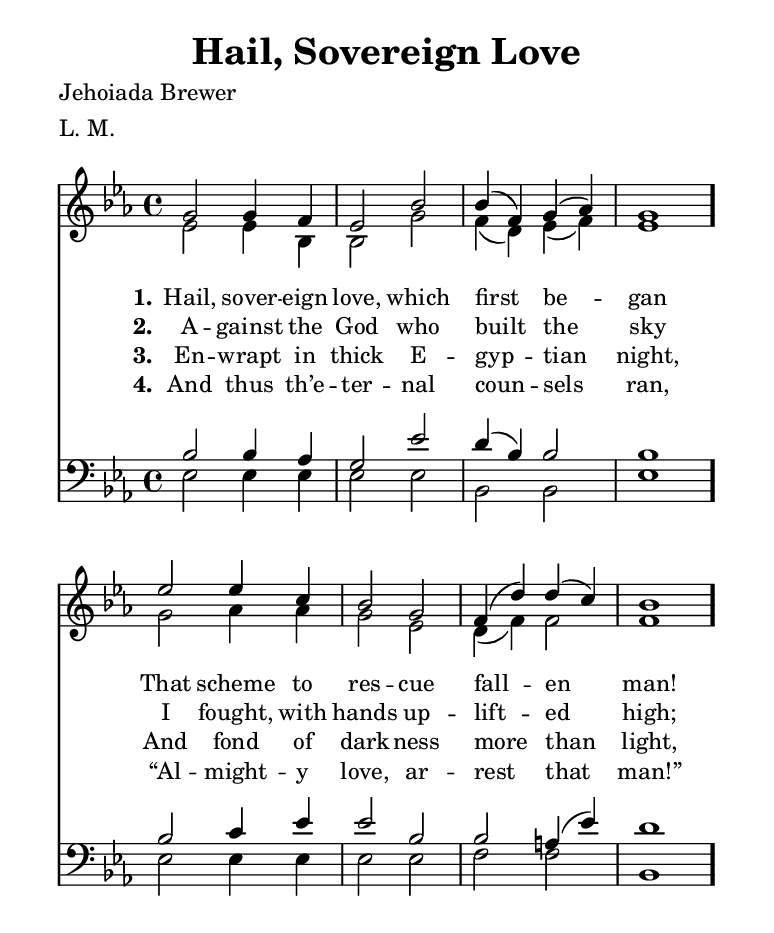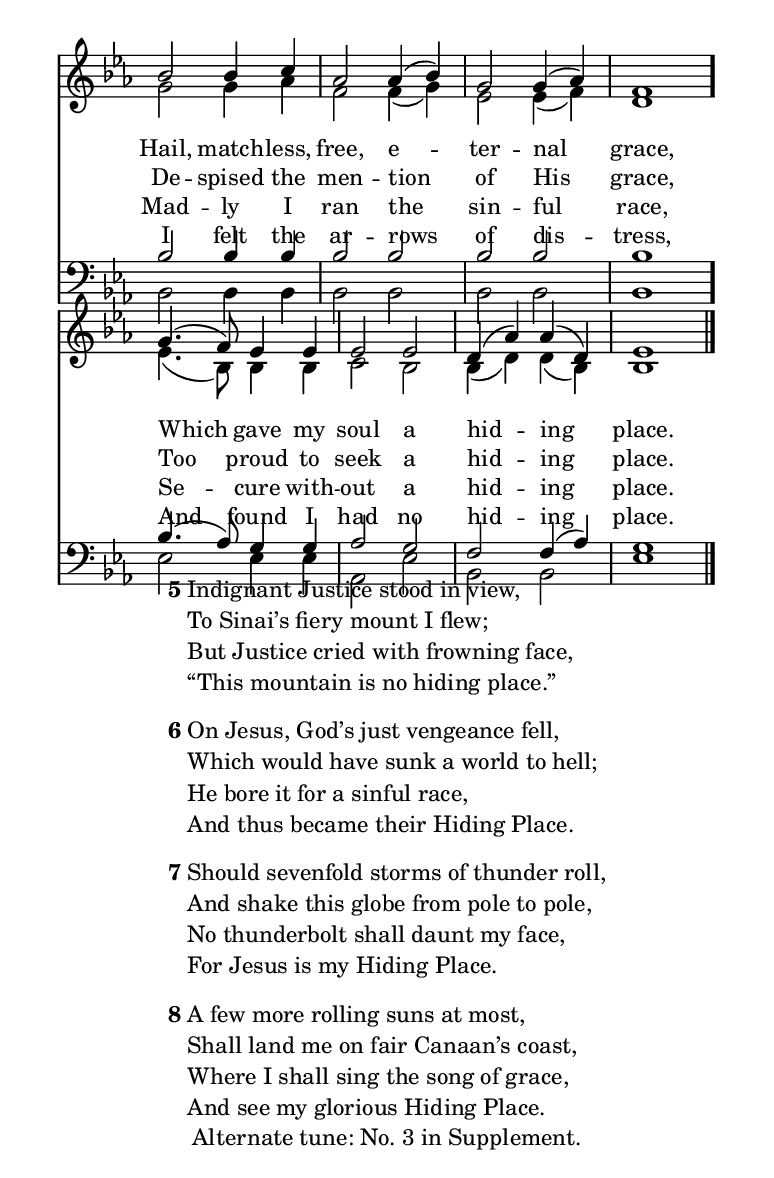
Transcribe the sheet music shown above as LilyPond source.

\include "common/global.ily"
\paper {
  \include "common/paper.ily"
  ragged-bottom = ##t
  ragged-last-bottom = ##t
  systems-per-page = 2
  %page-count = ##f
}

\header{
  hymnnumber = "88"
  title = "Hail, Sovereign Love"
  tunename = "Bera"
  meter = "L. M."
  poet = "Jehoiada Brewer" % original has "Jehoida"
  %composer = ""
  %copyright = ""
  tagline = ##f
}

% for fermata in MIDI
ta = { \tempo 4=110 }
tb = { \tempo 4=55  }

patternAA = { c2       c4 c4 | c2 c2      | c4( c4) c4( c4) | c1 }
patternAB = { c2       c4 c4 | c2 c2      | c4( c4) c2      | c1 }
patternAC = { c2       c4 c4 | c2 c2      | c2      c2      | c1 }
patternAD = { c2       c4 c4 | c2 c2      | c2      c4( c4) | c1 }
patternAE = { c2       c4 c4 | c2 c4( c4) | c2      c4( c4) | c1 }
patternAF = { c4.( c8) c4 c4 | c2 c2      | c4( c4) c4( c4) | c1 }
patternAG = { c4.( c8) c4 c4 | c2 c2      | c2      c4( c4) | c1 }

global = {
  \include "common/overrides.ily"
  \override Staff.TimeSignature.style = #'()
  \time 4/4
  \override Score.MetronomeMark.transparent = ##t % hide all fermata changes too
  \ta
  \key ees \major
  %\partial 4
  \autoBeamOff
}

notesSoprano = {
\global
\relative c'' {

  \changePitch \patternAA { g g f | ees bes' bes f g aes | g }
  \changePitch \patternAA { ees' ees c | bes g | f d' d c | bes }
  \changePitch \patternAE { bes bes c | aes aes bes | g g aes | f }
  \changePitch \patternAF { g f ees ees | ees ees | d aes' aes d, | ees }

  \bar "|."

}
}

notesAlto = {
\global
\relative e' {

  \changePitch \patternAA { ees ees bes | bes g' | f d ees f | ees }
  \changePitch \patternAB { g aes aes | g ees | d f f | f }
  \changePitch \patternAE { g g aes | f f g | ees ees f | d }
  \changePitch \patternAF { ees bes bes bes | c bes | bes d d bes | bes }

}
}

notesTenor = {
\global
\relative a {

  \changePitch \patternAB { bes bes aes | g ees' | d bes bes | bes }
  \changePitch \patternAD { bes | c ees | ees bes | bes a ees' | d }
  \changePitch \patternAC { bes bes bes | bes bes | bes bes | bes }
  \changePitch \patternAG { bes aes | g g | aes g | f f aes | g }

}
}

notesBass = {
\global
\relative f {

  \changePitch \patternAC { ees ees ees | ees ees | bes bes | ees }
  \changePitch \patternAC { ees ees ees | ees ees | f f | bes, }
  \changePitch \patternAC { bes bes bes | bes bes | bes bes | bes }
  \changePitch \patternAC { ees ees ees | aes, ees' | bes bes | ees }

}
}

wordsA = \lyricmode {
\set stanza = "1."

Hail, sover -- eign love, which first be -- gan \bar "."
That scheme to res -- cue fall -- en man! \bar "."
Hail, match -- less, free, e -- ter -- nal grace, \bar "."
Which gave my soul a hid -- ing place. \bar "."

}

wordsB = \lyricmode {
\set stanza = "2."

A -- gainst the God who built the sky
I fought, with hands up -- lift -- ed high;
De -- spised the men -- tion of His grace,
Too proud to seek a hid -- ing place.

}

wordsC = \lyricmode {
\set stanza = "3."

En -- wrapt in thick E -- gyp -- tian night,
And fond of dark -- ness more than light,
Mad -- ly I ran the sin -- ful race,
Se -- cure with -- out a hid -- ing place.

}

wordsD = \lyricmode {
\set stanza = "4."

And thus th’e -- ter -- nal coun -- sels ran,
“Al -- might -- y love, ar -- rest that man!”
I felt the ar -- rows of dis -- tress,
And found I had no hid -- ing place.

}

wordsE = \markuplist {

\line { Indignant Justice stood in view, }
\line { To Sinai’s fiery mount I flew; }
\line { But Justice cried with frowning face, }
\line { “This mountain is no hiding place.” }

}

wordsF = \markuplist {

\line { On Jesus, God’s just vengeance fell, }
\line { Which would have sunk a world to hell; }
\line { He bore it for a sinful race, }
\line { And thus became their Hiding Place. }

}

wordsG = \markuplist {

\line { Should sevenfold storms of thunder roll, }
\line { And shake this globe from pole to pole, }
\line { No thunderbolt shall daunt my face, }
\line { For Jesus is my Hiding Place. }

}

wordsH = \markuplist {

\line { A few more rolling suns at most, }
\line { Shall land me on fair Canaan’s coast, }
\line { Where I shall sing the song of grace, }
\line { And see my glorious Hiding Place. }

}

\score {
  \context ChoirStaff <<
    \context Staff = upper <<
      \set ChoirStaff.systemStartDelimiter = #'SystemStartBar
      \context Voice  = sopranos { \voiceOne << \notesSoprano >> }
      \context Voice  = altos { \voiceTwo << \notesAlto >> }
      \context Lyrics = one   \lyricsto sopranos \wordsA
      \context Lyrics = two   \lyricsto sopranos \wordsB
      \context Lyrics = three \lyricsto sopranos \wordsC
      \context Lyrics = four  \lyricsto sopranos \wordsD
    >>
    \context Staff = men <<
      \clef bass
      \context Voice  = tenors { \voiceOne << \notesTenor >> }
      \context Voice  = basses { \voiceTwo << \notesBass >> }
    >>
  >>
  \layout {
    \include "common/layout.ily"
  }
  \midi{
    \include "common/midi.ily"
  }
}

\noPageBreak

\markup { \fill-line { \column {
	% TODO centre number above verse as in original
  \line{ \bold 5 \column { \wordsE } } \combine \null \vspace #0.4
  \line{ \bold 6 \column { \wordsF } } \combine \null \vspace #0.4
  \line{ \bold 7 \column { \wordsG } } \combine \null \vspace #0.4
  \line{ \bold 8 \column { \wordsH } } \combine \null \vspace #0.4
} } }

\noPageBreak

\markup { \vspace #2 \fill-line { \raise #2 \line { Alternate tune: No. 3 in Supplement. } } }

\version "2.18.0"  % necessary for upgrading to future LilyPond versions.

% vi:set et ts=2 sw=2 ai nocindent syntax=lilypond:
